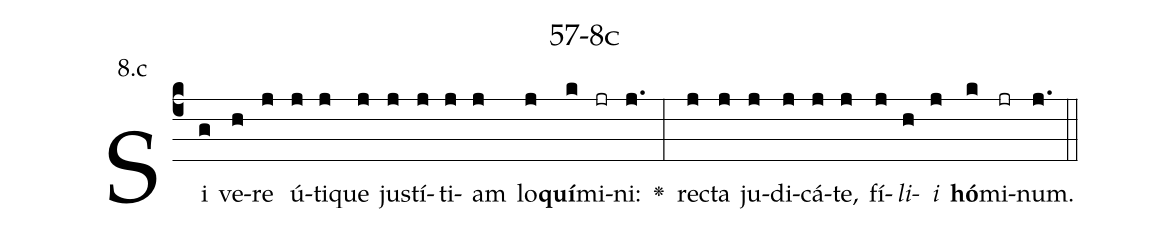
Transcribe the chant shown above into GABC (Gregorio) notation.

name: 57-8c;
annotation: 8.c;
%%
(c4)Si(g) ve(h)re(j) ú(j)ti(j)que(j) jus(j)tí(j)ti(j)am(j) lo(j)<b>quí</b>(k)mi(jr)ni:(j.) <v>\greheightstar</v>(:) rec(j)ta(j) ju(j)di(j)cá(j)te,(j) fí(j)<i>li</i>(h)<i>i</i>(j) <b>hó</b>(k)mi(jr)num.(j.) (::)


%E(j) u(j) o(h) u(j) a(k) e.(j.) (::)
